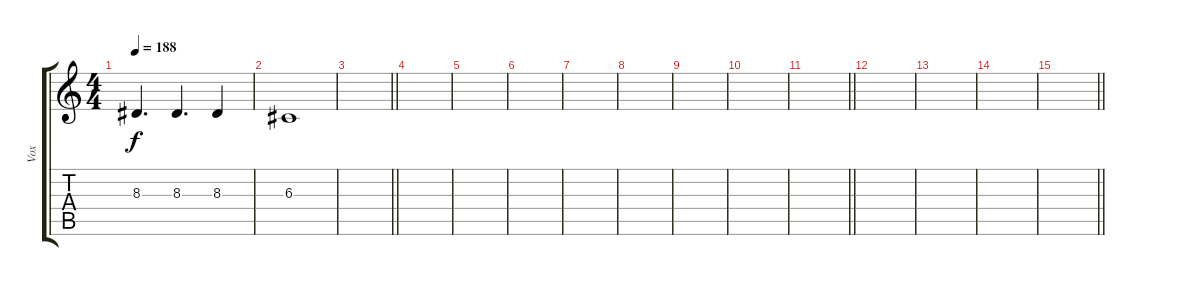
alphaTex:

\track ("Vox" "Vox") {instrument viola}
\staff {score tabs}
\tuning (E4 B3 G3 D3 A2 E2) {hide}
\ts (4 4)
\tempo 188
\clef g2
\ks c
8.3.4{d dy f} 8.3.4{d} 8.3.4 |
6.3.1 |
\barLineRight lightlight
|
\section ("" " ")
|
|
|
|
|
|
|
\barLineRight lightlight
|
\section ("" " ")
|
|
|
\barLineRight lightlight
